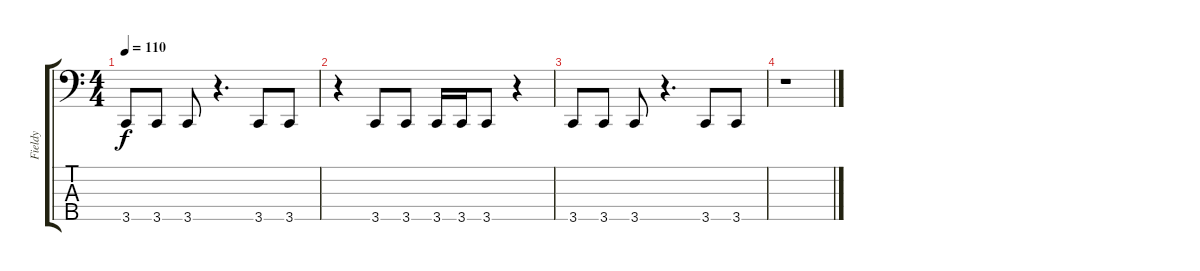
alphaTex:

\track ("Fieldy" "Fieldy") {instrument slapbass1}
\staff {score tabs}
\tuning (F2 C2 G1 D1 A0) {hide}
\ts (4 4)
\tempo 110
\clef f4
\ks c
3.5.8{dy f} 3.5.8 3.5.8 r.4{d} 3.5.8 3.5.8 |
r.4 3.5.8 3.5.8 3.5.16 3.5.16 3.5.8 r.4 |
3.5.8 3.5.8 3.5.8 r.4{d} 3.5.8 3.5.8 |
r.1
